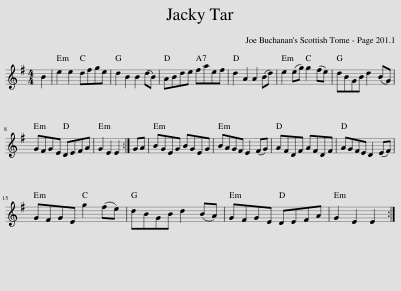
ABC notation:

X:1
L:1/8
M:4/4
I:linebreak $
K:G
V:1 treble
V:1
 B2 | e2 e2 dfge | d2 B2 B2 (dB) | ABde faef | d2 A2 A2 (Bd) | %5
 e2 (eg) g2 (fe) | dBGB d2 (BG) |$ GFGE DEFA | G2 E2 E2 :| GA | %10
 BGEG BGEG | BAGF E2 (FG) | AFDF AFDF | AGFE D2 (EF) |$ GFGE g2 (fe) | %15
 dBGB d2 (BA) | GFGE DEFA | G2 E2 E2 :| %18
